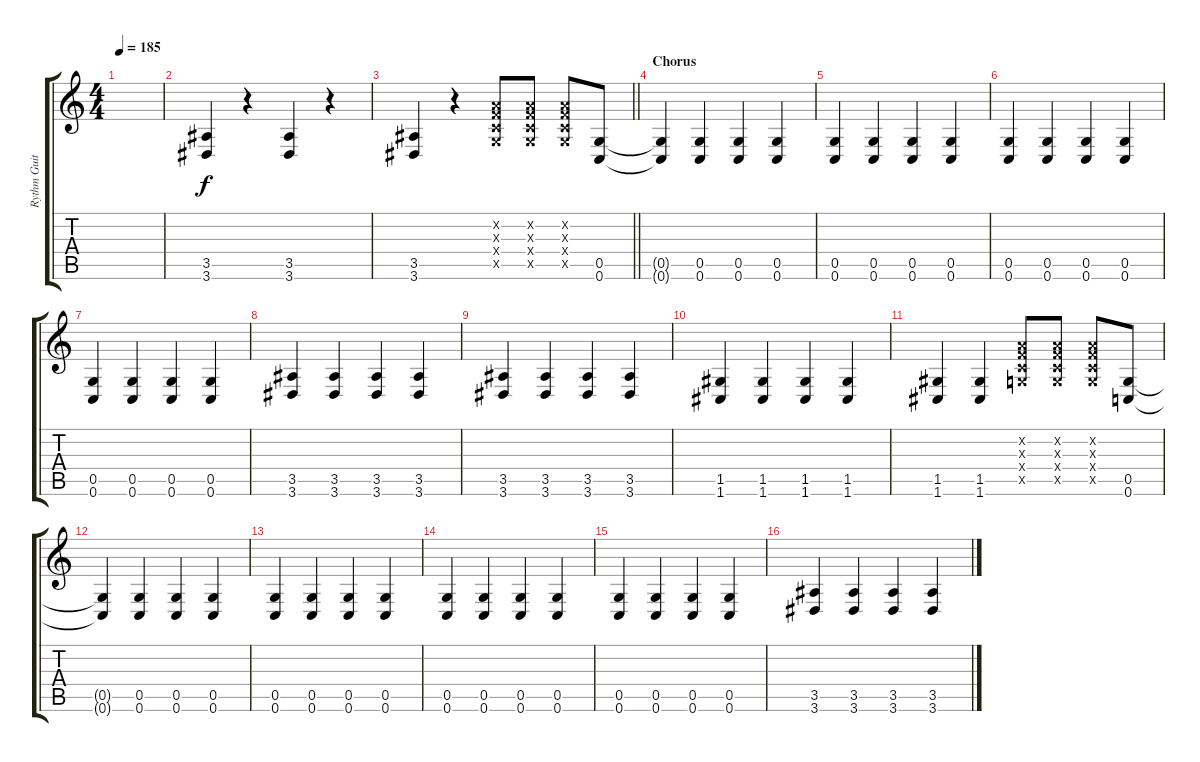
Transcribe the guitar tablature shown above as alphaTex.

\track ("Rythm Guitar (Michael Money)" "Rythm Guit") {instrument distortionguitar}
\staff {score tabs}
\tuning (D4 A3 F3 C3 G2 C2) {hide}
\ts (4 4)
\tempo 185
\clef g2
\ks c
|
(3.5 3.6).4 r.4 (3.5 3.6).4 r.4 |
\barLineRight lightlight
(3.5 3.6).4 r.4 (0.2{x} 0.3{x} 0.4{x} 0.5{x}).8 (0.2{x} 0.3{x} 0.4{x} 0.5{x}).8 (0.2{x} 0.3{x} 0.4{x} 0.5{x}).8 (0.5 0.6).8 |
\section ("" "Chorus")
(0.5{t} 0.6{t}).4 (0.5 0.6).4 (0.5 0.6).4 (0.5 0.6).4 |
(0.5 0.6).4 (0.5 0.6).4 (0.5 0.6).4 (0.5 0.6).4 |
(0.5 0.6).4 (0.5 0.6).4 (0.5 0.6).4 (0.5 0.6).4 |
(0.5 0.6).4 (0.5 0.6).4 (0.5 0.6).4 (0.5 0.6).4 |
(3.5 3.6).4 (3.5 3.6).4 (3.5 3.6).4 (3.5 3.6).4 |
(3.5 3.6).4 (3.5 3.6).4 (3.5 3.6).4 (3.5 3.6).4 |
(1.5 1.6).4 (1.5 1.6).4 (1.5 1.6).4 (1.5 1.6).4 |
(1.5 1.6).4 (1.5 1.6).4 (0.2{x} 0.3{x} 0.4{x} 0.5{x}).8 (0.2{x} 0.3{x} 0.4{x} 0.5{x}).8 (0.2{x} 0.3{x} 0.4{x} 0.5{x}).8 (0.5 0.6).8 |
(0.5{t} 0.6{t}).4 (0.5 0.6).4 (0.5 0.6).4 (0.5 0.6).4 |
(0.5 0.6).4 (0.5 0.6).4 (0.5 0.6).4 (0.5 0.6).4 |
(0.5 0.6).4 (0.5 0.6).4 (0.5 0.6).4 (0.5 0.6).4 |
(0.5 0.6).4 (0.5 0.6).4 (0.5 0.6).4 (0.5 0.6).4 |
(3.5 3.6).4 (3.5 3.6).4 (3.5 3.6).4 (3.5 3.6).4
